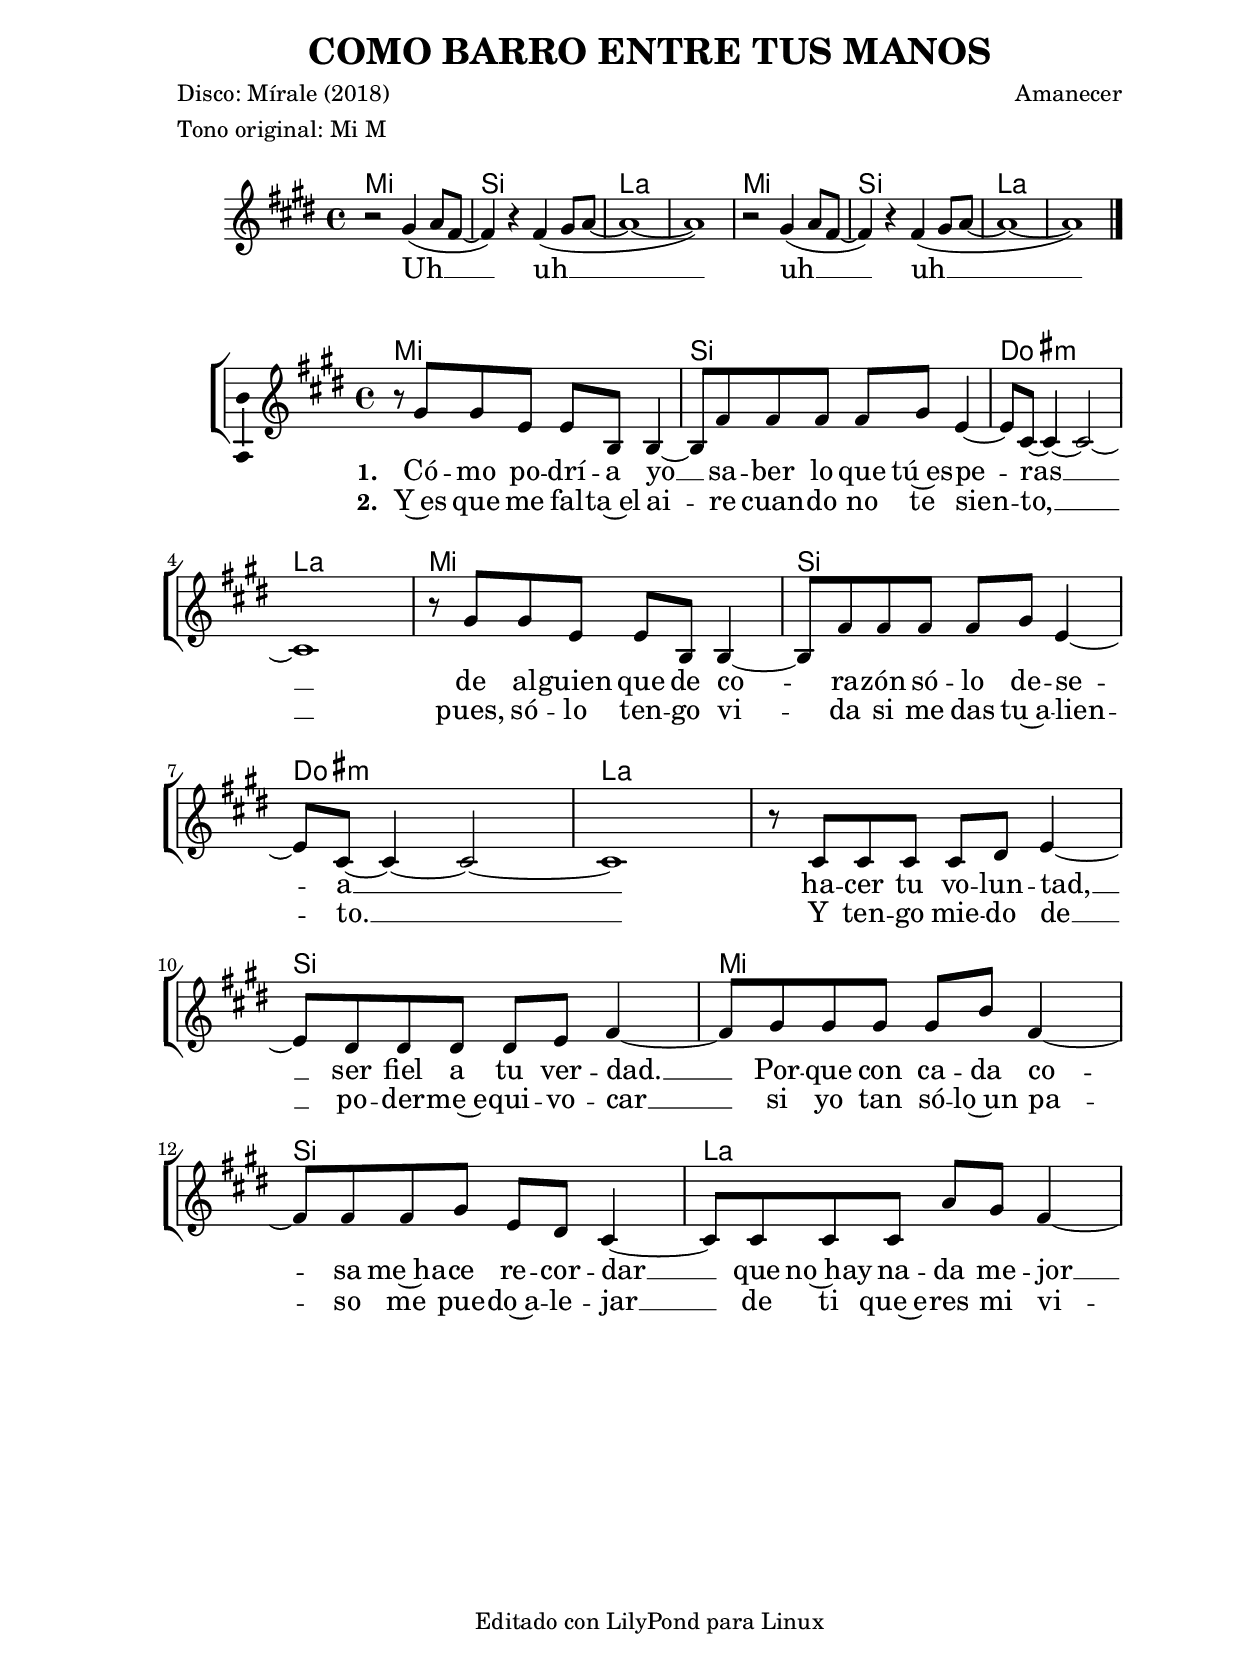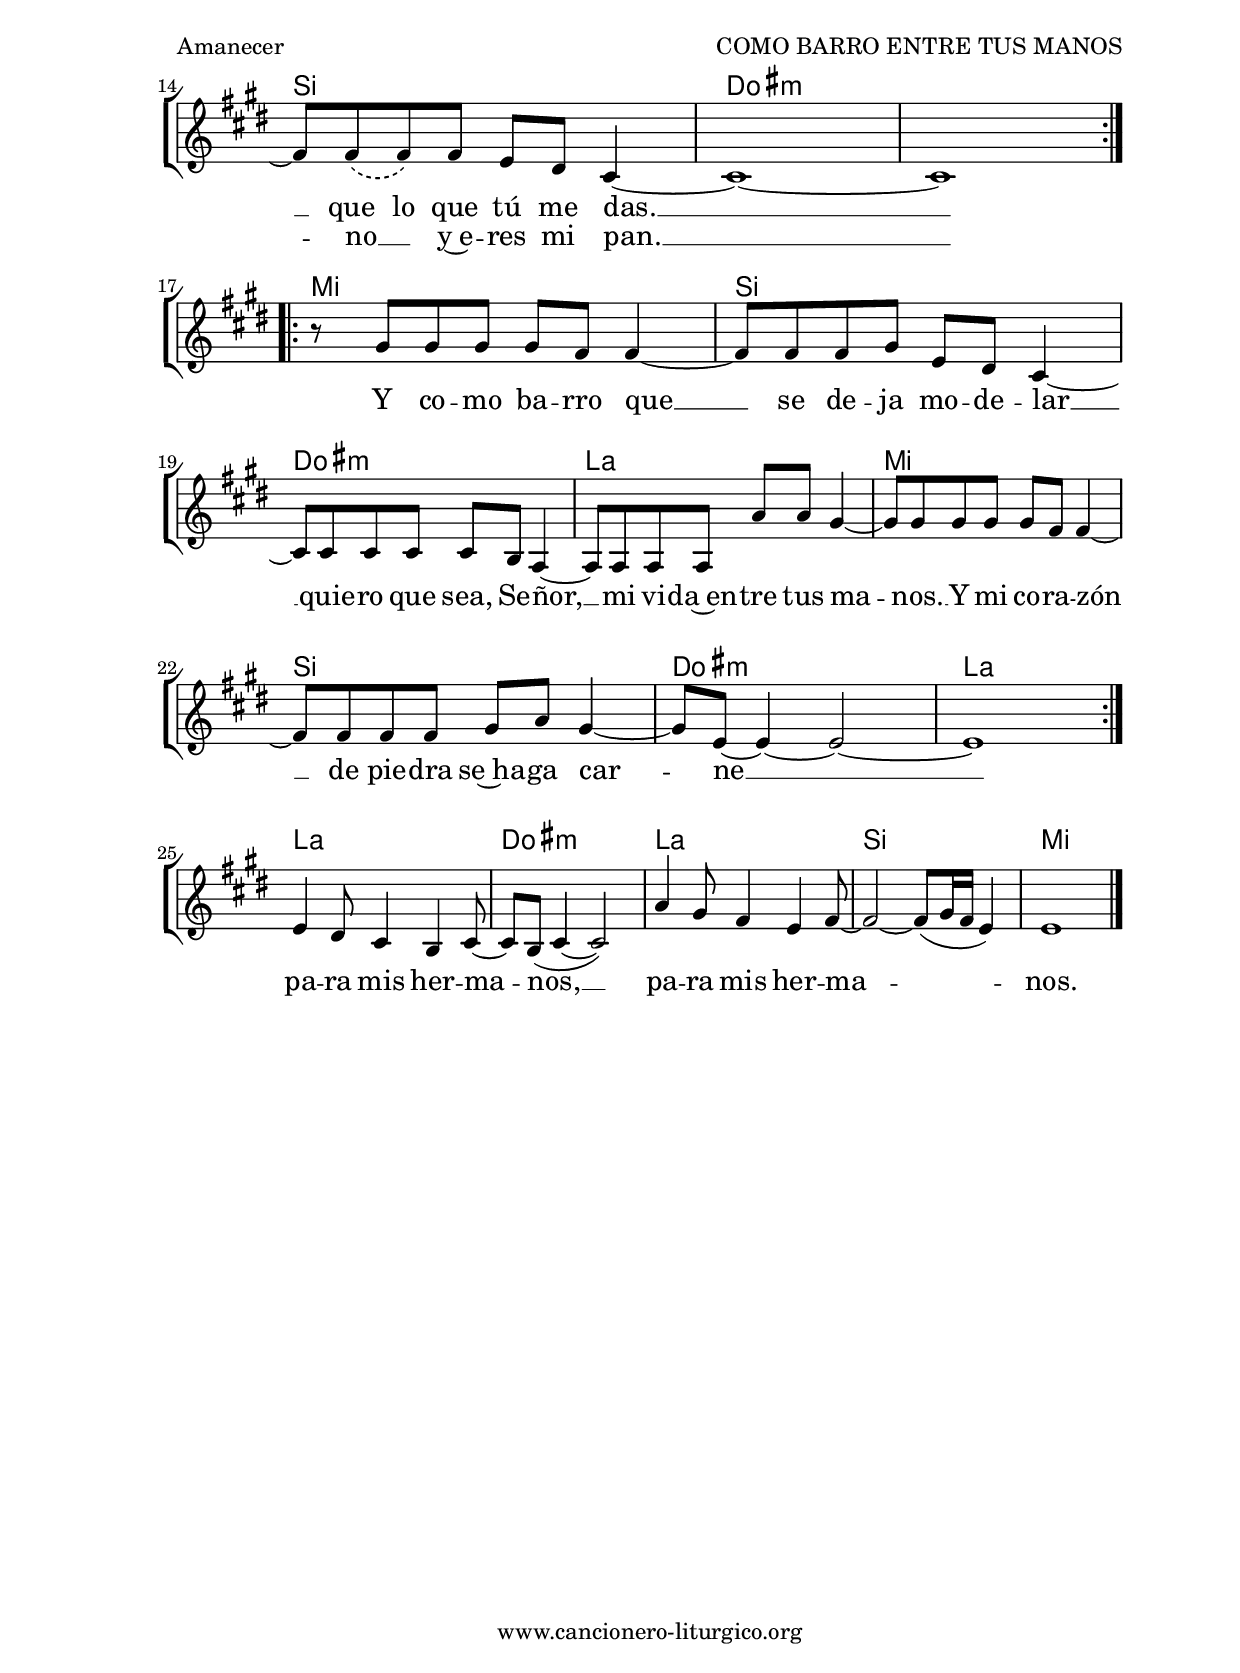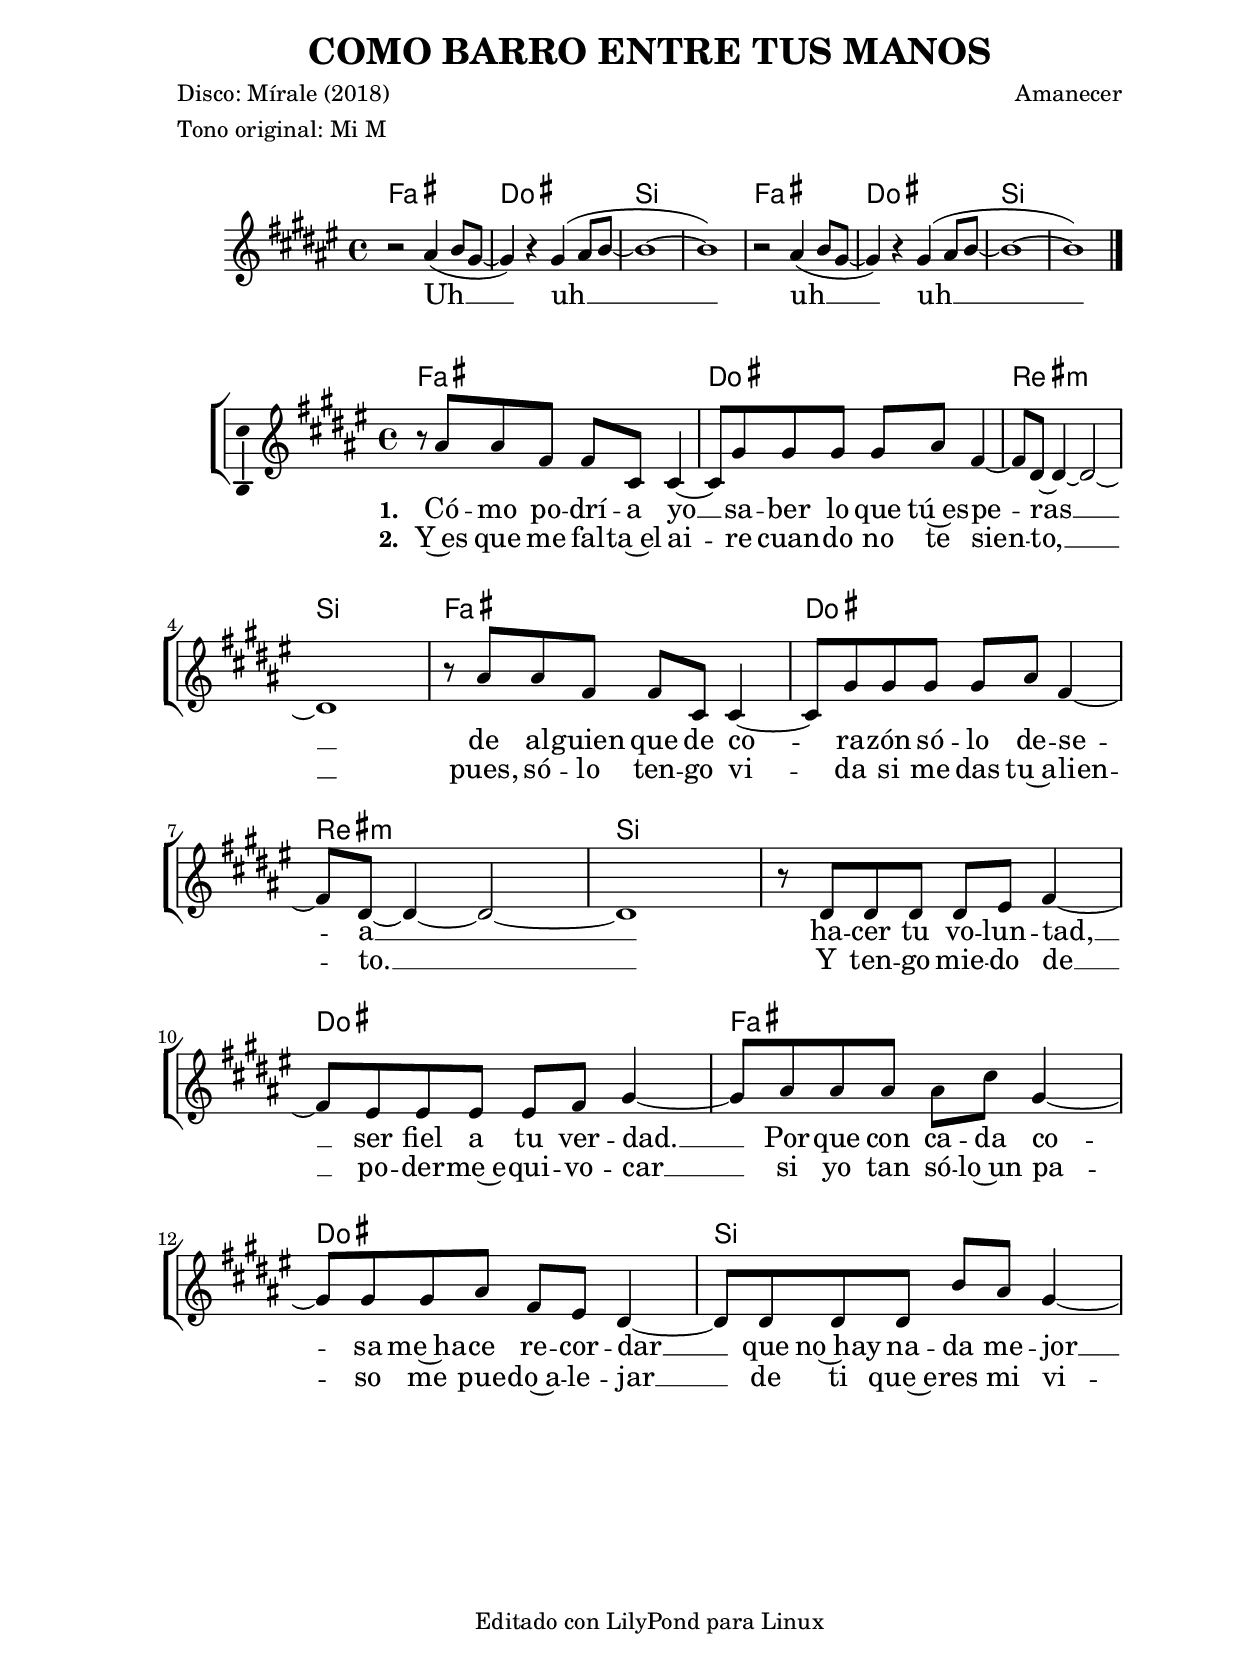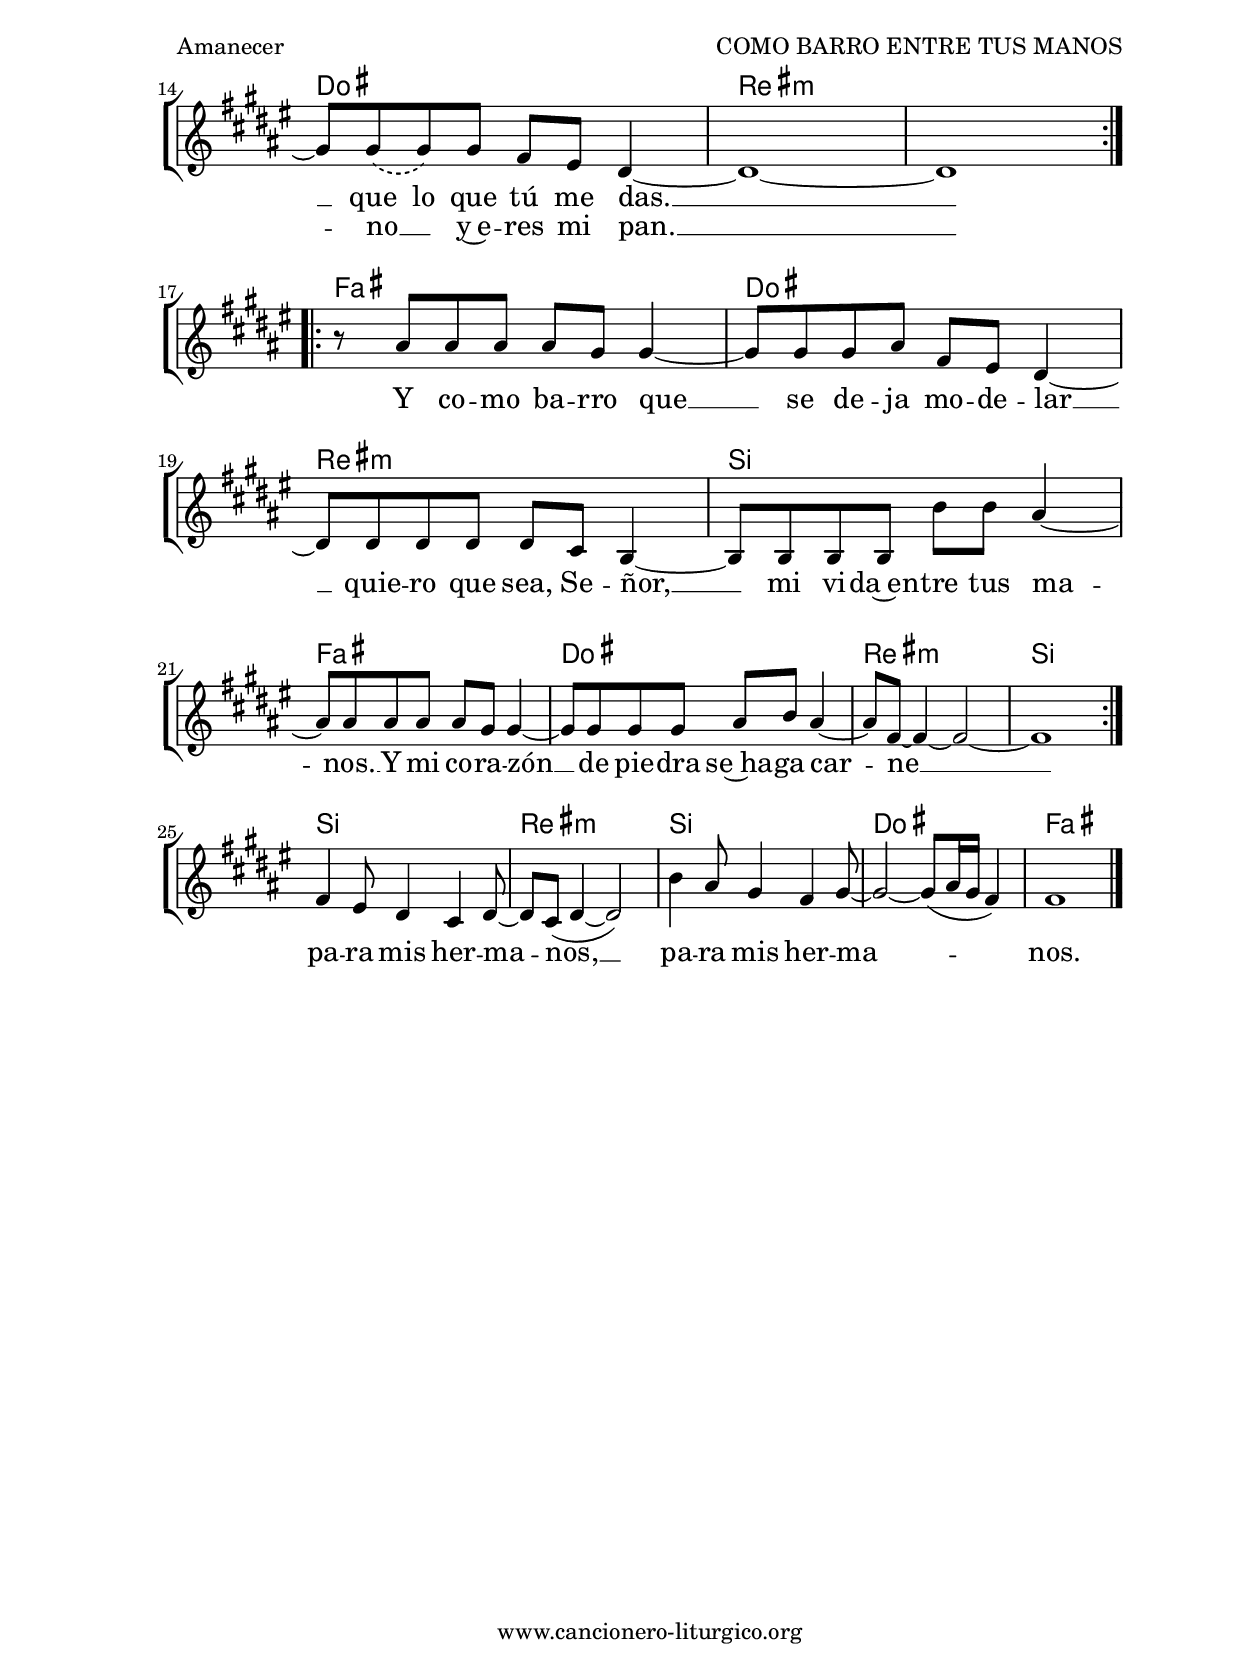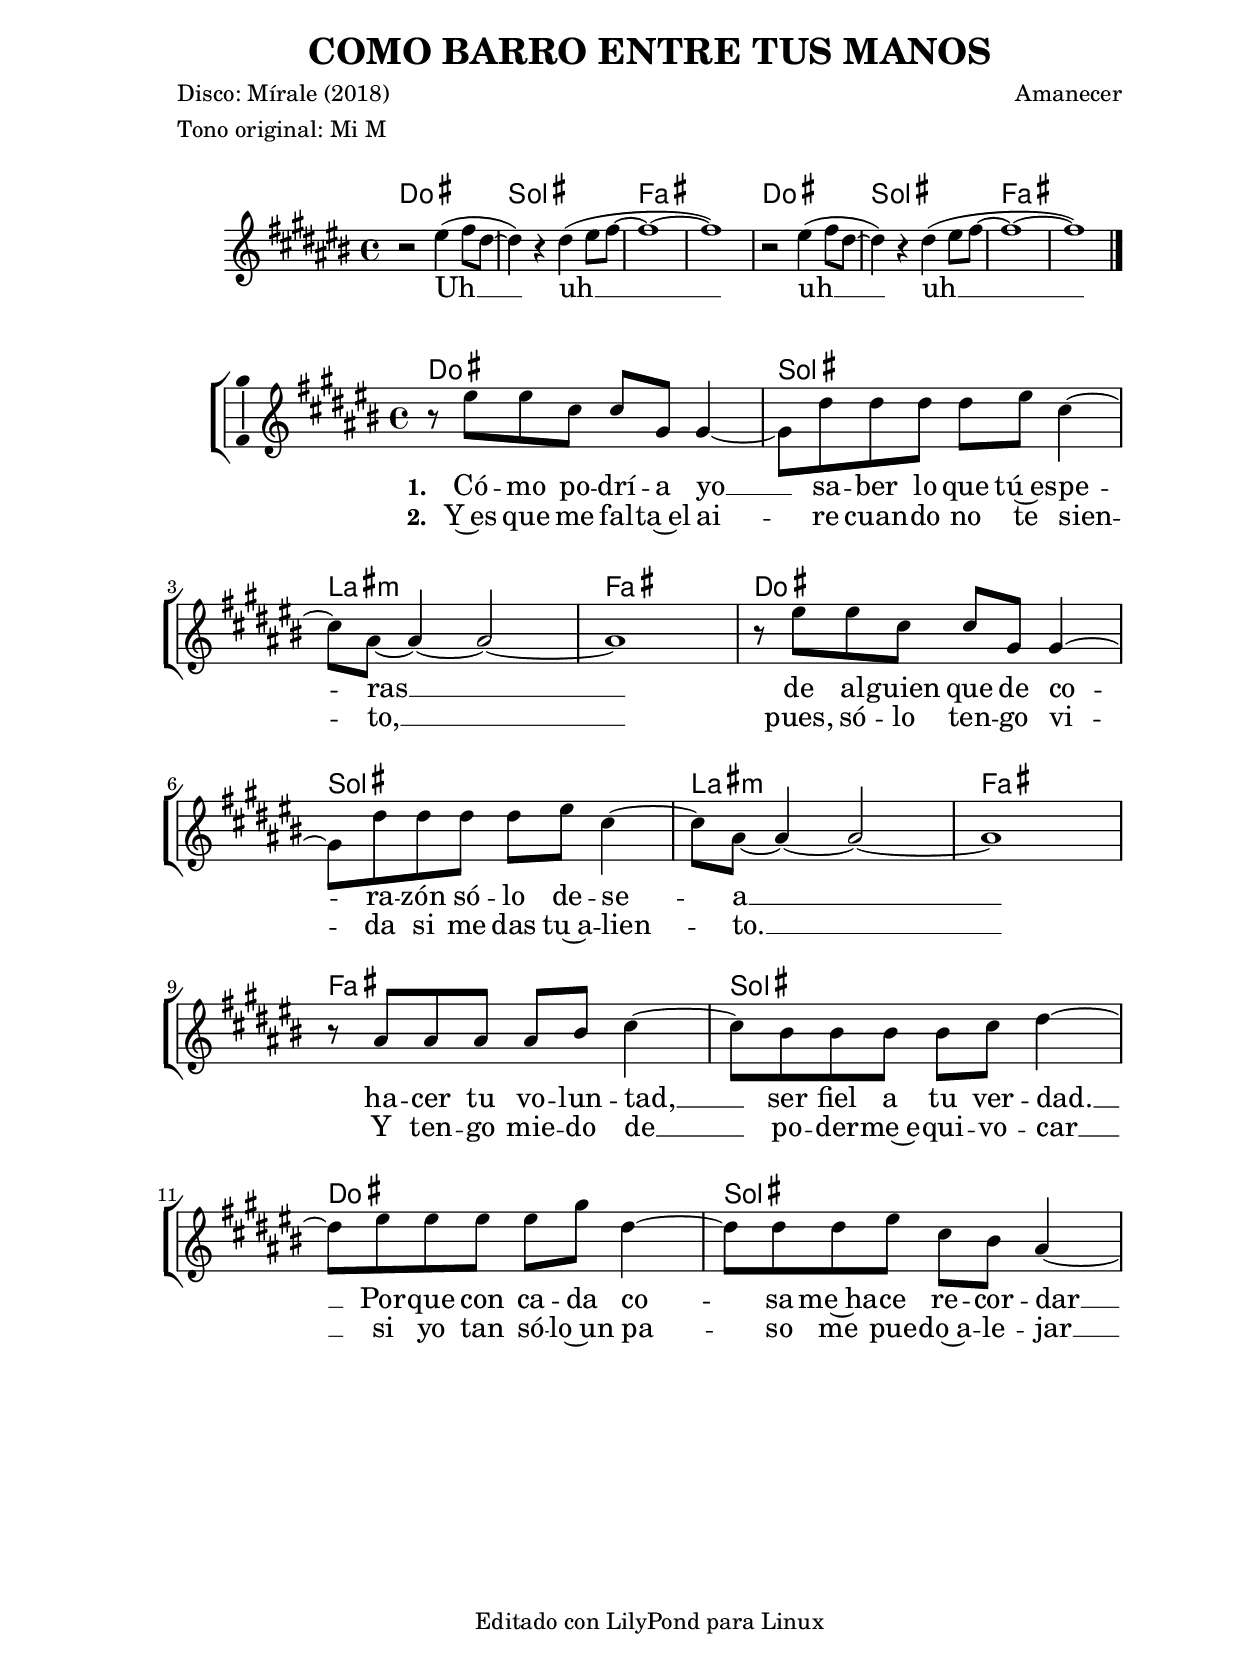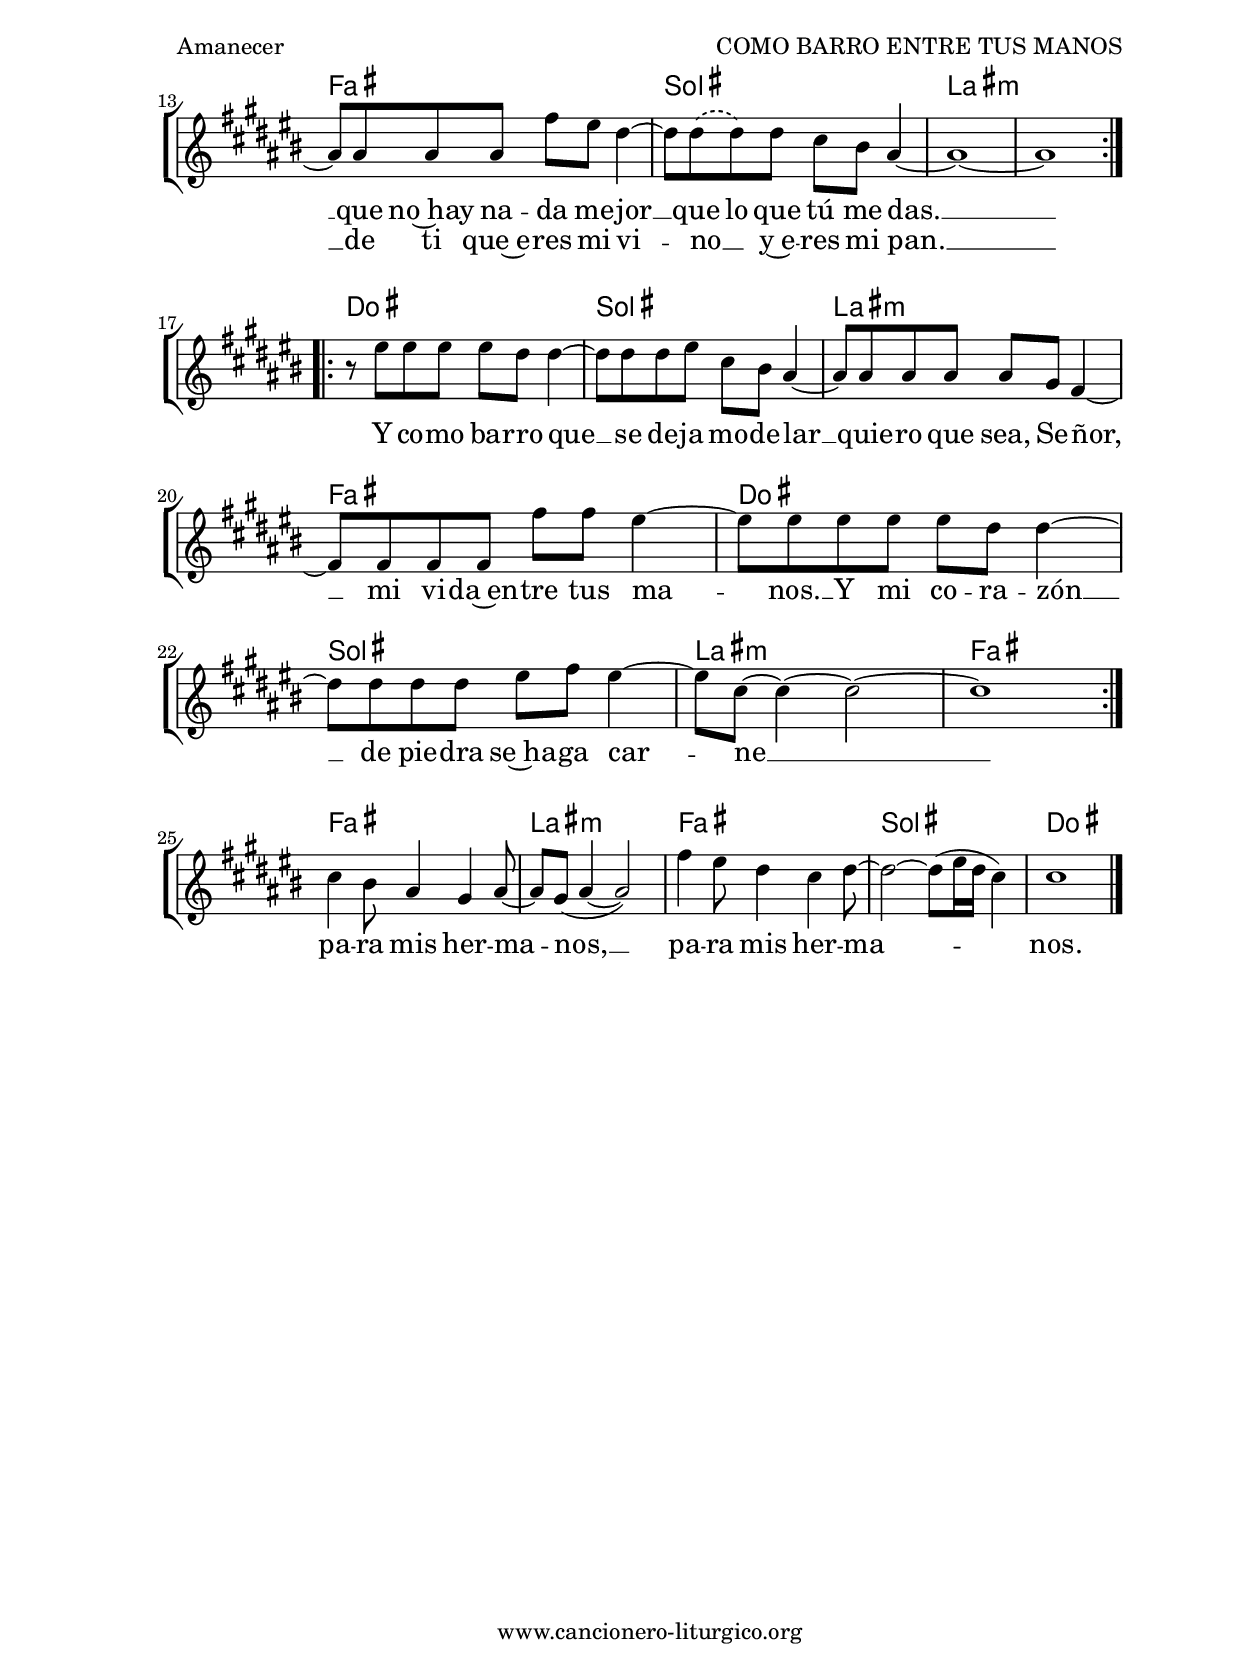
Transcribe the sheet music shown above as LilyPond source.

%
%para convertir .midi en .wav:
%timidity filename.midi -Ow -o finename.wav
%
%
%Para convertir de .wav a .mp3:
%lame -h -m j filename.wav
%
%
%para escuchar el midi:
%timidity nombrefichero.midi
%

%versión de lilypond para la que se ha escrito esta partitura:
\version "2.16.0"

	%Tamaño papel
	#(set-default-paper-size "a4")
	%Tamaño partitura
	#(set-global-staff-size 20)
	%No responde al pulsar sobre una nota
	#(ly:set-option 'point-and-click #f)

%parámetros del encabezamiento:
\header {
	title = "COMO BARRO ENTRE TUS MANOS"
	subtitle = ""
	composer = "Amanecer"
	poet = "Disco: Mírale (2018)"
	meter = "Tono original: Mi M"
	arranger = ""
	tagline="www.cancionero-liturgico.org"
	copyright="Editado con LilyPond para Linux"
	}

%parámetros asociados al papel:
\paper  {
	oddHeaderMarkup = \markup {\fill-line { \on-the-fly #not-first-page \fromproperty #'header:title \on-the-fly #not-first-page \fromproperty #'header:composer }}
	evenHeaderMarkup = \markup {\fill-line { \fromproperty #'header:composer \fromproperty #'header:title }}
	#(set-paper-size "a4")
	print-page-number = ##f
	first-page-number = 1
	print-first-page-number = ##f
%	head-separation = 3.0 \cm
	top-margin = 2.0 \cm
	bottom-margin = 0.5\cm
	left-margin = 3.0 \cm
	line-width = 16.0 \cm 
	indent = 8\mm
	interscoreline = 2.\mm
	between-system-space = 15\mm
%	para que las partituras no llenen la hoja:
	ragged-bottom = ##t
%	idem para la última hoja:
	ragged-last-bottom = ##f
%	para que las partituras llenen el ancho del papel:
	ragged-last = ##f
	after-title-space = 2.5 \cm
%page-count=2
%system-count=15

	%Flexible Vertical Spacing
%	markup-markup-spacing =
%	#'((basic-distance . 15) (minimum-distance . 15) (padding . 3))
	markup-system-spacing =
	#'((basic-distance . 15) (minimum-distance . 15) (padding . 3))
	system-system-spacing =
	#'((basic-distance . 15) (minimum-distance . 15) (padding . 3))
	score-system-spacing =
	#'((basic-distance . 15) (minimum-distance . 15) (padding . 5))
%	top-system-spacing = % header
%	#'((basic-distance . 8) (minimum-distance . 0) (padding . 0))
%	top-markup-spacing =
%	#'((basic-distance . 20) (minimum-distance . 20) (padding . 0))
	last-bottom-spacing = % footer
	#'((basic-distance . 5) (minimum-distance . 5) (padding . 0))
%	score-markup-spacing =
%	#'((basic-distance . 16) (minimum-distance . 13) (padding . 0))

	}


%parámetros que afectan a toda la partitura:
global =  {
	%clave de sol (G):
	\clef G
	%armadura:
%	\transpose e f
	\key e \major
	\tempo 4=124
	\set Score.tempoHideNote = ##t
	}


acordesintro = {
	\italianChords
	\chordmode {
%	\transpose e f
{

e1 b a a e b a a

}
}
}

melodiaintro = 
%	\transpose e f
{
	\time 4/4

\relative c''{

%Intro
r2 gis4 (a8 fis~
fis4) r4 fis4 (gis8 a~
a1~
a1)

r2 gis4 (a8 fis~
fis4) r4 fis4 (gis8 a~
a1~
a1)

}
	\bar "|."
	}


acordes = {
	\italianChords
	\chordmode {
%	\transpose e f
{

\repeat volta 2 {
%Estrofa
e1 b cis:m a
e b cis:m a
a b e b a b cis:m cis:m
}

\repeat volta 2 {
%Estribillo
e1 b cis:m a
e b cis:m a
}

%Final
a1 cis:m a b e

	}
	}
}


melodia = 
%	\transpose e f
{
	\time 4/4

\relative c''{

\phrasingSlurDashed

\repeat volta 2 {
%Estrofa
r8 gis8 gis e e b b4~
b8 fis' fis fis fis gis e4~
e8 cis~cis4~cis2~
cis1
r8 gis'8 gis e e b b4~
b8 fis' fis fis fis gis e4~
e8 cis~cis4~cis2~
cis1
r8 cis8 cis cis cis dis e4~
e8 dis dis dis dis e fis4~
fis8 gis gis gis gis b fis4~
fis8 fis fis gis e dis cis4~
cis8 cis cis cis a' gis fis4~
fis8 fis \(fis\) fis e dis cis4~
cis1~
cis1
}

\break

\repeat volta 2 {
%Estribillo
r8 gis'8 gis gis gis fis fis4~
fis8 fis fis gis e dis cis4~
cis8 cis cis cis cis b a4~
a8 a a a a' a gis4~
gis8 gis gis gis gis fis fis4~
fis8 fis fis fis gis a gis4~
gis8 e~e4~e2~
e1
}

\break

%Final
e4 dis8 cis4 b cis8~
cis8 b (cis4~cis2)
a'4 gis8 fis4 e fis8~
fis2~fis8 (gis16 fis e4)
e1

}

	\bar "|."
	}


textointro = \lyricmode {

%Intro
%00:09
Uh __ uh __ uh __ uh __

	}

texto = \lyricmode {

%Estrofa
\set stanza =#"1. " 
%00:23
Có -- mo po -- drí -- a yo __ sa -- ber lo que tú~es -- pe -- ras __
de al -- guien que de co -- ra -- zón só -- lo de -- se -- a __
ha -- cer tu vo -- lun -- tad, __ ser fiel a tu ver -- dad. __
Por -- que con ca -- da co -- sa me~ha -- ce re -- cor -- dar __
que no~hay na -- da me -- jor __ que lo que tú me das. __

%Estribillo
%01:25
Y co -- mo ba -- rro que __ se de -- ja mo -- de -- lar __
quie -- ro que sea, Se -- ñor, __ mi vi -- da~en -- tre tus ma -- nos. __
Y mi co -- ra -- zón __ de pie -- dra se~ha -- ga car -- ne __

%Final
%01:57
pa -- ra mis her -- ma -- nos, __ pa -- ra mis her -- ma -- nos.

	}

textodos = \lyricmode {

\set stanza =#"2. " 
%00:54
Y~es que me fal -- ta~el ai -- re cuan -- do no te sien -- to, __
pues, só -- lo ten -- go vi -- da si me das tu~a -- lien -- to. __
Y ten -- go mie -- do de __ po -- der -- me~e -- qui -- vo -- car __
si yo tan só -- lo~un pa -- so me pue -- do~a -- le -- jar __
de ti que~e -- res mi vi -- no __ _ y~e -- res mi pan. __

	}

acordesintroStaff = \context ChordNames = acordesintroStaff <<
	\set chordChanges = ##t
	\acordesintro
	>>

acordesStaff = \context ChordNames = acordesStaff <<
	\set chordChanges = ##t
	\acordes
	>>


vozintroStaff = \context Voice = vozintroStaff
<<
	\override Staff.StaffSymbol #'staff-space = #(magstep -0.35)
	\set Staff.midiInstrument = #"english horn"
	\set Staff.midiMinimumVolume = #0.7
	\set Staff.midiMaximumVolume = #0.9
	\global
	\melodiaintro
	>>

vozStaff = \context Voice = vozStaff
\with {\consists "Ambitus_engraver"}
<<
%	\set Staff.instrumentName = ""
%	\set Staff.shortInstrumentName = ""
%	\set Staff.midiInstrument = #"clarinet"
%	\set Staff.midiInstrument = #"cello"
	\set Staff.midiInstrument = #"flute"
%	\set Staff.midiInstrument = #"electric guitar (jazz)"
%	\set Staff.midiInstrument = #"english horn"
%	\set Staff.midiInstrument = #"violin"
%	\set Staff.midiInstrument = #"glockenspiel"
	\set Staff.midiMinimumVolume = #0.7
	\set Staff.midiMaximumVolume = #0.9
	\global
	\melodia
	>>

textointroStaff = \context Lyrics = textointroStaff <<
	\lyricsto vozintroStaff \textointro
	>>

textoStaff = \context Lyrics = textoStaff <<
	\lyricsto vozStaff \texto
	>>

textodosStaff = \context Lyrics = textodosStaff <<
	\lyricsto vozStaff \textodos
	>>


\book {
	\score {
		\context ChoirStaff {
%			\override StaffGroup.SystemStartBracket #'collapse-height = #1
%			\override Score.SystemStartBar #'collapse-height = #1
			<<
			\acordesintroStaff
			\vozintroStaff
			\textointroStaff
			>>
			}
		\layout {
system-count=1
	    		\context {
				\Lyrics
				\override LyricText #'font-size = #2
				}
	   		 \context {
				\Score
				\override StaffSymbol #'staff-space = #(magstep +3)
				}
			}
		}
	\score {
		<<
		\context ChoirStaff {
			\override StaffGroup.SystemStartBracket #'collapse-height = #1
			\override Score.SystemStartBar #'collapse-height = #1
			<<
			\acordesStaff
			\vozStaff
			\textoStaff
			\textodosStaff
			>>
			}

		>>
		\layout {
system-count=10
	    		\context {
				\Lyrics
				\override LyricText #'font-size = #2
				}
	   		 \context {
				\Score
				\override StaffSymbol #'staff-space = #(magstep +3)
				}
			}
		}
	\score {
		\unfoldRepeats
		<<
		\context ChoirStaff {
			<<
			\acordesintroStaff
			\vozintroStaff
			>>
			<<
			\acordesStaff
			\vozStaff
			>>
			}

		>>
		\midi {
	  		\context {
	  			\Score
				tempoWholesPerMinute = #(ly:make-moment 70 4)
				}
			}
		}
	}



#(define output-suffix "C")
\book {
	\score {
		\context ChoirStaff {
%			\override StaffGroup.SystemStartBracket #'collapse-height = #1
%			\override Score.SystemStartBar #'collapse-height = #1
\transpose c d
			<<
			\acordesintroStaff
			\vozintroStaff
			\textointroStaff
			>>
			}
		\layout {
system-count=1
	    		\context {
				\Lyrics
				\override LyricText #'font-size = #2
				}
	   		 \context {
				\Score
				\override StaffSymbol #'staff-space = #(magstep +3)
				}
			}
		}
	\score {
		<<
		\context ChoirStaff {
			\override StaffGroup.SystemStartBracket #'collapse-height = #1
			\override Score.SystemStartBar #'collapse-height = #1
\transpose c d
			<<
			\acordesStaff
			\vozStaff
			\textoStaff
			\textodosStaff
			>>
			}

		>>
		\layout {
system-count=10
	    		\context {
				\Lyrics
				\override LyricText #'font-size = #2
				}
	   		 \context {
				\Score
				\override StaffSymbol #'staff-space = #(magstep +3)
				}
			}
		}
	}

#(define output-suffix "S")
\book {
	\score {
		\context ChoirStaff {
%			\override StaffGroup.SystemStartBracket #'collapse-height = #1
%			\override Score.SystemStartBar #'collapse-height = #1
\transpose c a
			<<
			\acordesintroStaff
			\vozintroStaff
			\textointroStaff
			>>
			}
		\layout {
system-count=1
	    		\context {
				\Lyrics
				\override LyricText #'font-size = #2
				}
	   		 \context {
				\Score
				\override StaffSymbol #'staff-space = #(magstep +3)
				}
			}
		}
	\score {
		<<
		\context ChoirStaff {
			\override StaffGroup.SystemStartBracket #'collapse-height = #1
			\override Score.SystemStartBar #'collapse-height = #1
\transpose c a
			<<
			\acordesStaff
			\vozStaff
			\textoStaff
			\textodosStaff
			>>
			}

		>>
		\layout {
system-count=10
	    		\context {
				\Lyrics
				\override LyricText #'font-size = #2
				}
	   		 \context {
				\Score
				\override StaffSymbol #'staff-space = #(magstep +3)
				}
			}
		}
	}


